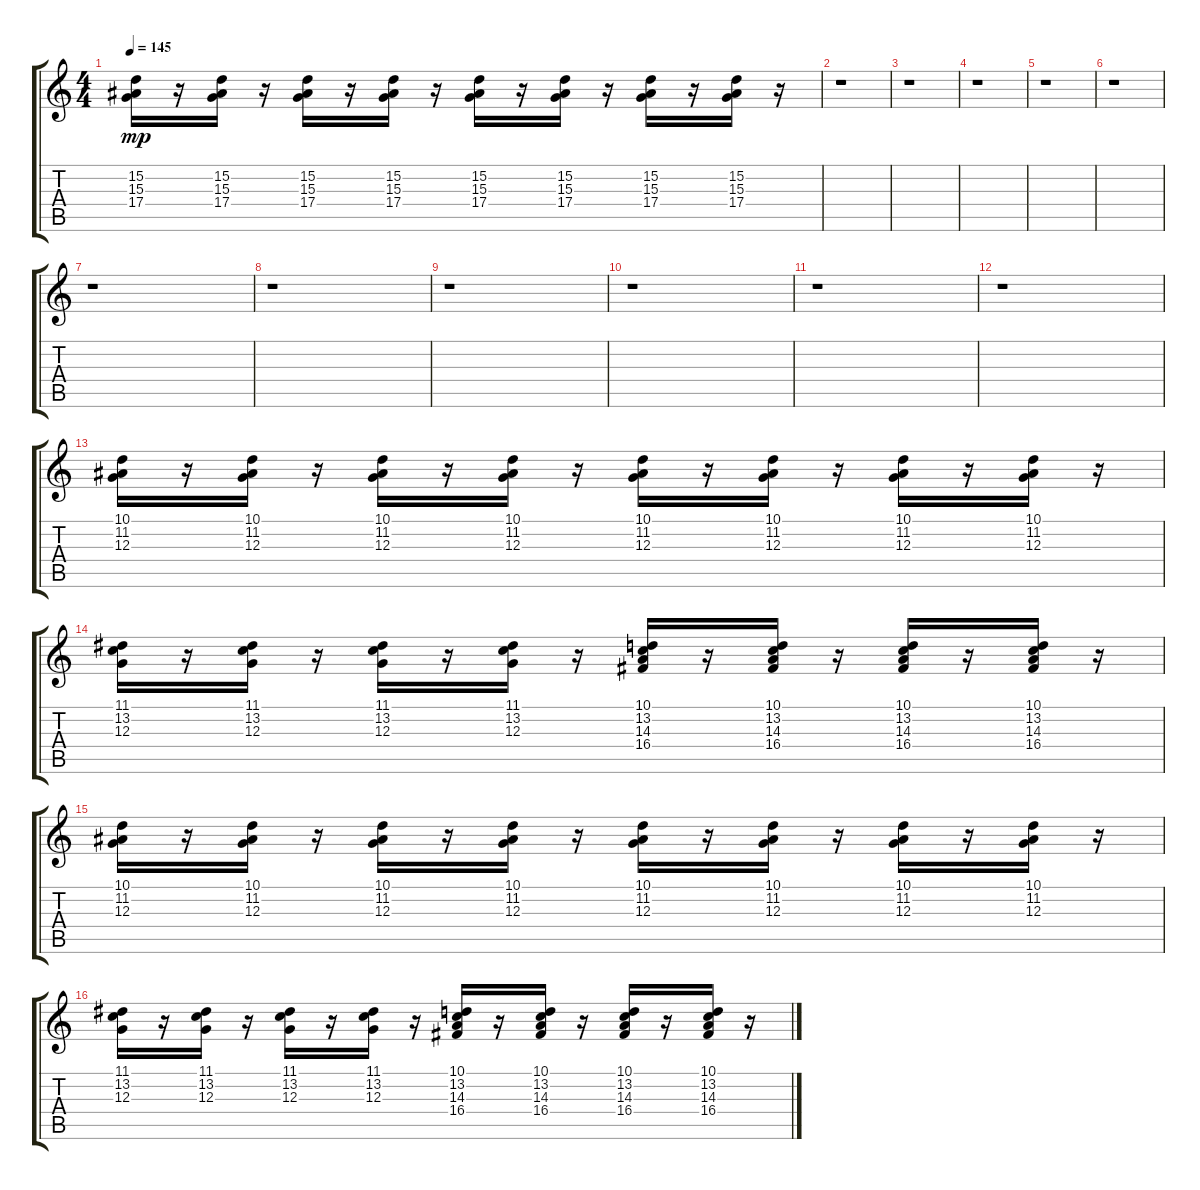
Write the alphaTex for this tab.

\track "" {instrument brightacousticpiano}
\staff {score tabs}
\tuning (E4 B3 G3 D3 A2 E2) {hide}
\ts (4 4)
\tempo 145
\clef g2
\ks c
(15.2 15.3 17.4).16{dy mp} r.16 (15.2 15.3 17.4).16 r.16 (15.2 15.3 17.4).16 r.16 (15.2 15.3 17.4).16 r.16 (15.2 15.3 17.4).16 r.16 (15.2 15.3 17.4).16 r.16 (15.2 15.3 17.4).16 r.16 (15.2 15.3 17.4).16 r.16 |
r.1 |
r.1 |
r.1 |
r.1 |
r.1 |
r.1 |
r.1 |
r.1 |
r.1 |
r.1 |
r.1 |
(10.1 11.2 12.3).16 r.16 (10.1 11.2 12.3).16 r.16 (10.1 11.2 12.3).16 r.16 (10.1 11.2 12.3).16 r.16 (10.1 11.2 12.3).16 r.16 (10.1 11.2 12.3).16 r.16 (10.1 11.2 12.3).16 r.16 (10.1 11.2 12.3).16 r.16 |
(11.1 13.2 12.3).16 r.16 (11.1 13.2 12.3).16 r.16 (11.1 13.2 12.3).16 r.16 (11.1 13.2 12.3).16 r.16 (10.1 13.2 14.3 16.4).16 r.16 (10.1 13.2 14.3 16.4).16 r.16 (10.1 13.2 14.3 16.4).16 r.16 (10.1 13.2 14.3 16.4).16 r.16 |
(10.1 11.2 12.3).16 r.16 (10.1 11.2 12.3).16 r.16 (10.1 11.2 12.3).16 r.16 (10.1 11.2 12.3).16 r.16 (10.1 11.2 12.3).16 r.16 (10.1 11.2 12.3).16 r.16 (10.1 11.2 12.3).16 r.16 (10.1 11.2 12.3).16 r.16 |
(11.1 13.2 12.3).16 r.16 (11.1 13.2 12.3).16 r.16 (11.1 13.2 12.3).16 r.16 (11.1 13.2 12.3).16 r.16 (10.1 13.2 14.3 16.4).16 r.16 (10.1 13.2 14.3 16.4).16 r.16 (10.1 13.2 14.3 16.4).16 r.16 (10.1 13.2 14.3 16.4).16 r.16
